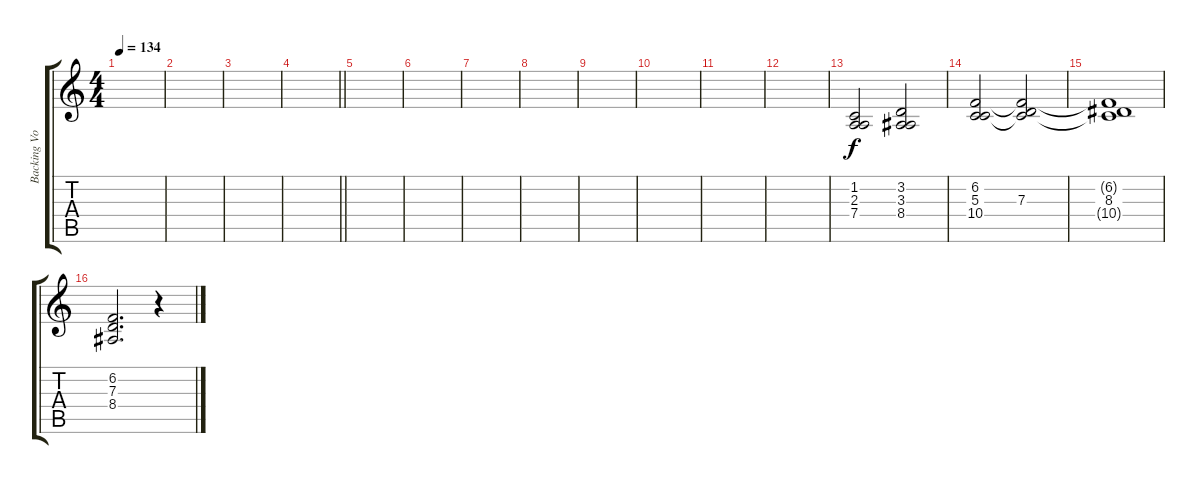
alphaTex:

\track ("Backing Vocals" "Backing Vo") {instrument choiraahs}
\staff {score tabs}
\tuning (E4 B3 G3 D3 A2 E2) {hide}
\ts (4 4)
\tempo 134
\clef g2
\ks c
|
|
|
\barLineRight lightlight
|
|
|
|
|
|
|
|
|
(1.2 2.3 7.4).2 (3.2 3.3 8.4).2 |
(6.2 5.3 10.4).2 (6.2{t} 7.3 10.4{t}).2 |
(6.2{t} 8.3 10.4{t}).1 |
(6.2 7.3 8.4).2{d} r.4
